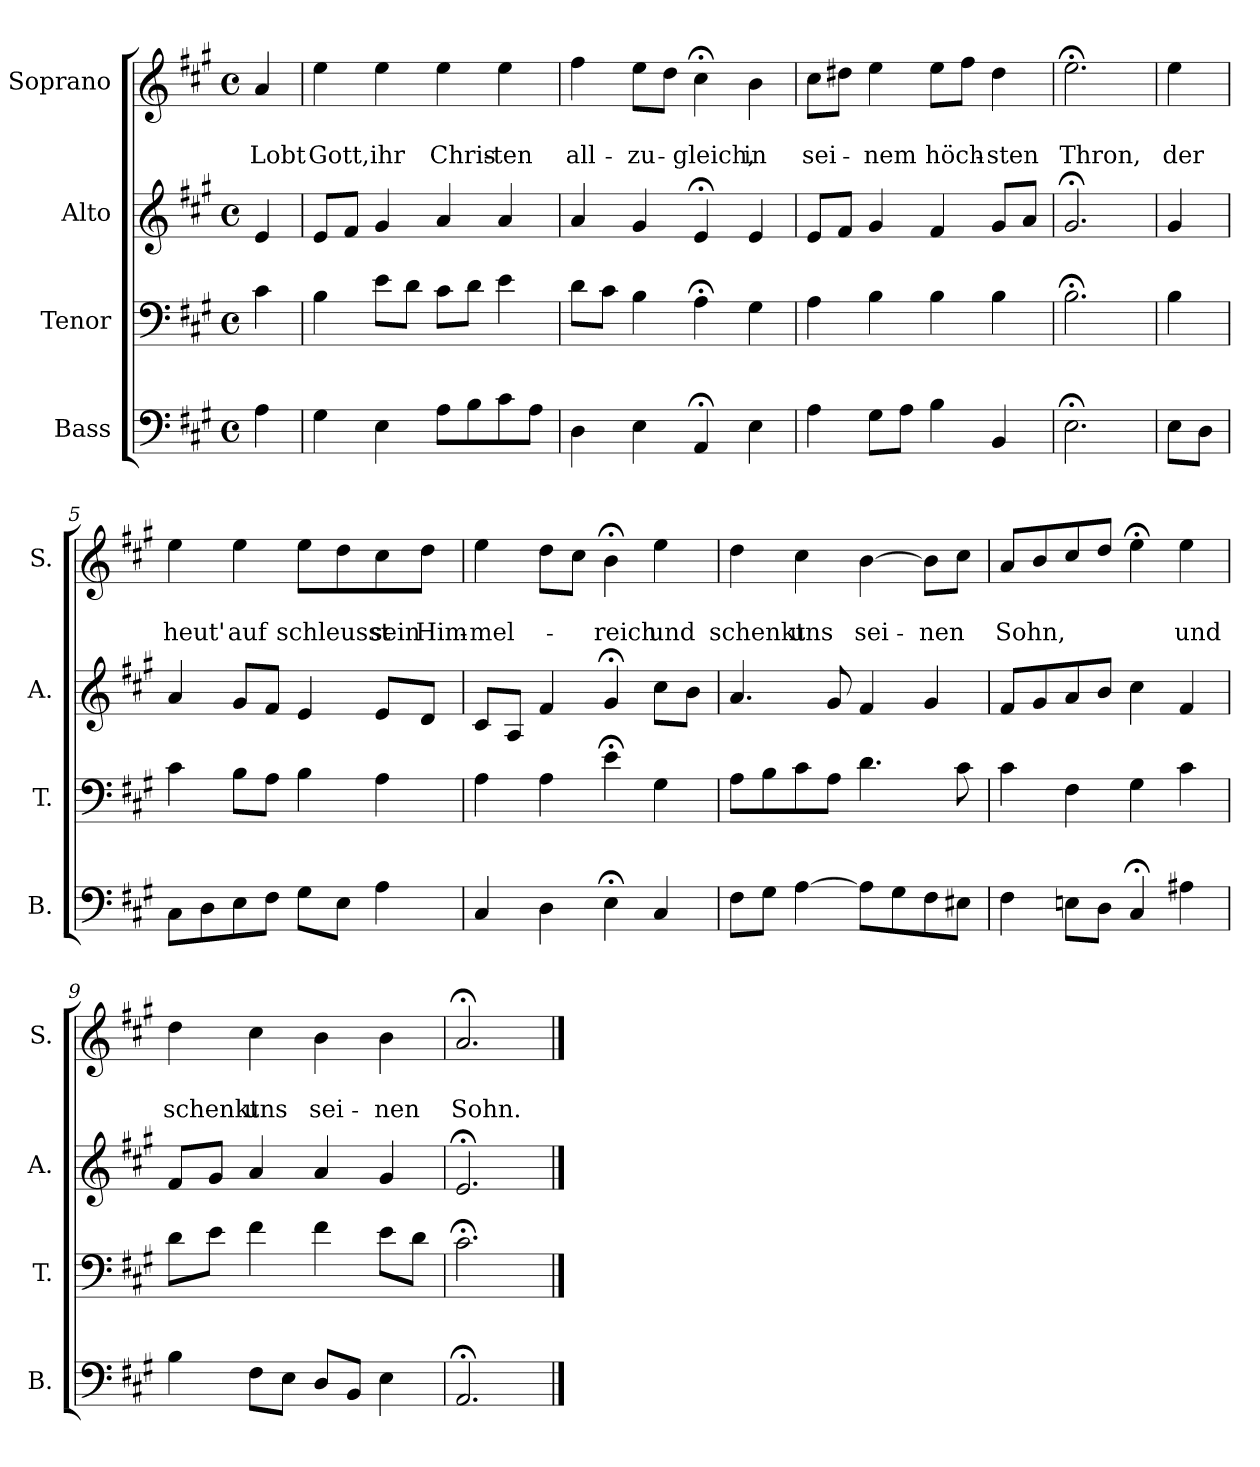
**kern	**kern	**kern	**kern	**text	**text
*part4	*part3	*part2	*part1	*part1	*part1
*staff4	*staff3	*staff2	*staff1	*staff1	*staff1
*I"Bass	*I"Tenor	*I"Alto	*I"Soprano	*	*
*I'B.	*I'T.	*I'A.	*I'S.	*	*
*clefF4	*clefF4	*clefG2	*clefG2	*	*
*k[f#c#g#]	*k[f#c#g#]	*k[f#c#g#]	*k[f#c#g#]	*	*
*A:	*A:	*A:	*A:	*	*
*M4/4	*M4/4	*M4/4	*M4/4	*	*
*met(c)	*met(c)	*met(c)	*met(c)	*	*
=	=	=	=	=	=
4A\	4c#\	4e/	4a/	.	Lobt
=1	=1	=1	=1	=1	=1
4G#\	4B\	8e/L	4ee\	.	Gott,
.	.	8f#/J	.	.	.
4E\	8e\L	4g#/	4ee\	.	ihr
.	8d\J	.	.	.	.
8A\L	8c#\L	4a/	4ee\	.	Chris-
8B\	8d\J	.	.	.	.
8c#\	4e\	4a/	4ee\	.	-ten
8A\J	.	.	.	.	.
=2	=2	=2	=2	=2	=2
4D\	8d\L	4a/	4ff#\	.	all-
.	8c#\J	.	.	.	.
4E\	4B\	4g#/	8ee\L	.	-zu-
.	.	.	8dd\J	.	.
4AA;</	4A;<\	4e;</	4cc#;<\	.	-gleich,
4E\	4G#\	4e/	4b\	.	in
=3	=3	=3	=3	=3	=3
4A\	4A\	8e/L	8cc#\L	.	sei-
.	.	8f#/J	8dd#X\J	.	.
8G#\L	4B\	4g#/	4ee\	.	-nem
8A\J	.	.	.	.	.
4B\	4B\	4f#/	8ee\L	.	höch-
.	.	.	8ff#\J	.	.
4BB/	4B\	8g#/L	4dd#\	.	sten
.	.	8a/J	.	.	.
=4	=4	=4	=4	=4	=4
2.E;<\	2.B;<\	2.g#;</	2.ee;<\	.	Thron,
!!LO:LB:g=z
=4a	=4a	=4a	=4a	=4a	=4a
8E\L	4B\	4g#/	4ee\	.	der
8D\J	.	.	.	.	.
=5	=5	=5	=5	=5	=5
8C#\L	4c#\	4a/	4ee\	.	heut'
8D\	.	.	.	.	.
8E\	8B\L	8g#/L	4ee\	.	auf
8F#\J	8A\J	8f#/J	.	.	.
8G#\L	4B\	4e/	8ee\L	.	schleusst
8E\J	.	.	8dd\	.	.
4A\	4A\	8e/L	8cc#\	.	sein
.	.	8d/J	8dd\J	.	Him-
=6	=6	=6	=6	=6	=6
4C#/	4A\	8c#/L	4ee\	.	-mel-
.	.	8A/J	.	.	.
4D\	4A\	4f#/	8dd\L	.	.
.	.	.	8cc#\J	.	.
4E;<\	4e;<\	4g#;</	4b;<\	.	-reich
4C#/	4G#\	8cc#\L	4ee\	.	und
.	.	8b\J	.	.	.
=7	=7	=7	=7	=7	=7
8F#\L	8A\L	4.a/	4dd\	.	schenkt
8G#\J	8B\	.	.	.	.
[4A\	8c#\	.	4cc#\	.	uns
.	8A\J	8g#/	.	.	.
8A\L]	4.d\	4f#/	[4b\	.	sei-
8G#\	.	.	.	.	.
8F#\	.	4g#/	8b\L]	.	-nen
8E#X\J	8c#\	.	8cc#\J	.	.
!!LO:PB:g=z
=8	=8	=8	=8	=8	=8
4F#\	4c#\	8f#/L	8a/L	.	Sohn,
.	.	8g#/	8b/	.	.
8En\L	4F#\	8a/	8cc#/	.	.
8D\J	.	8b/J	8dd/J	.	.
4C#;</	4G#\	4cc#\	4ee;<\	.	.
4A#X\	4c#\	4f#/	4ee\	.	und
=9	=9	=9	=9	=9	=9
4B\	8d\L	8f#/L	4dd\	.	schenkt
.	8e\J	8g#/J	.	.	.
8F#\L	4f#\	4a/	4cc#\	.	uns
8E\J	.	.	.	.	.
8D/L	4f#\	4a/	4b\	.	-sei-
8BB/J	.	.	.	.	.
4E\	8e\L	4g#/	4b\	.	-nen
.	8d\J	.	.	.	.
=10	=10	=10	=10	=10	=10
2.AA;</	2.c#;<\	2.e;</	2.a;</	.	Sohn.
==	==	==	==	==	==
*-	*-	*-	*-	*-	*-
